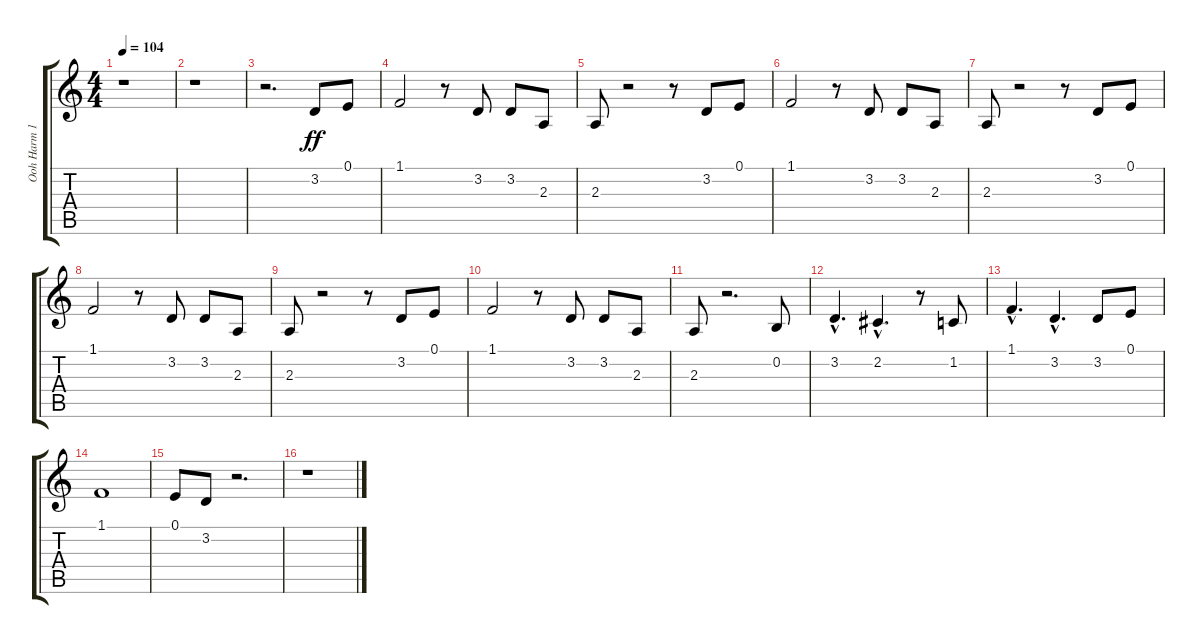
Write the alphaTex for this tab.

\track ("Ooh Harm 1" "Ooh Harm 1") {instrument voiceoohs}
\staff {score tabs}
\tuning (E4 B3 G3 D3 A2 E2) {hide}
\ts (4 4)
\tempo 104
\clef g2
\ks c
r.1{dy ff instrument voiceoohs} |
r.1 |
r.2{d} 3.2.8 0.1.8 |
1.1.2 r.8 3.2.8 3.2.8 2.3.8 |
2.3.8 r.2 r.8 3.2.8 0.1.8 |
1.1.2 r.8 3.2.8 3.2.8 2.3.8 |
2.3.8 r.2 r.8 3.2.8 0.1.8 |
1.1.2 r.8 3.2.8 3.2.8 2.3.8 |
2.3.8 r.2 r.8 3.2.8 0.1.8 |
1.1.2 r.8 3.2.8 3.2.8 2.3.8 |
2.3.8 r.2{d} 0.2.8 |
3.2{hac}.4{d} 2.2{hac}.4{d} r.8 1.2.8 |
1.1{hac}.4{d} 3.2{hac}.4{d} 3.2.8 0.1.8 |
1.1.1 |
0.1.8 3.2.8 r.2{d} |
r.1
